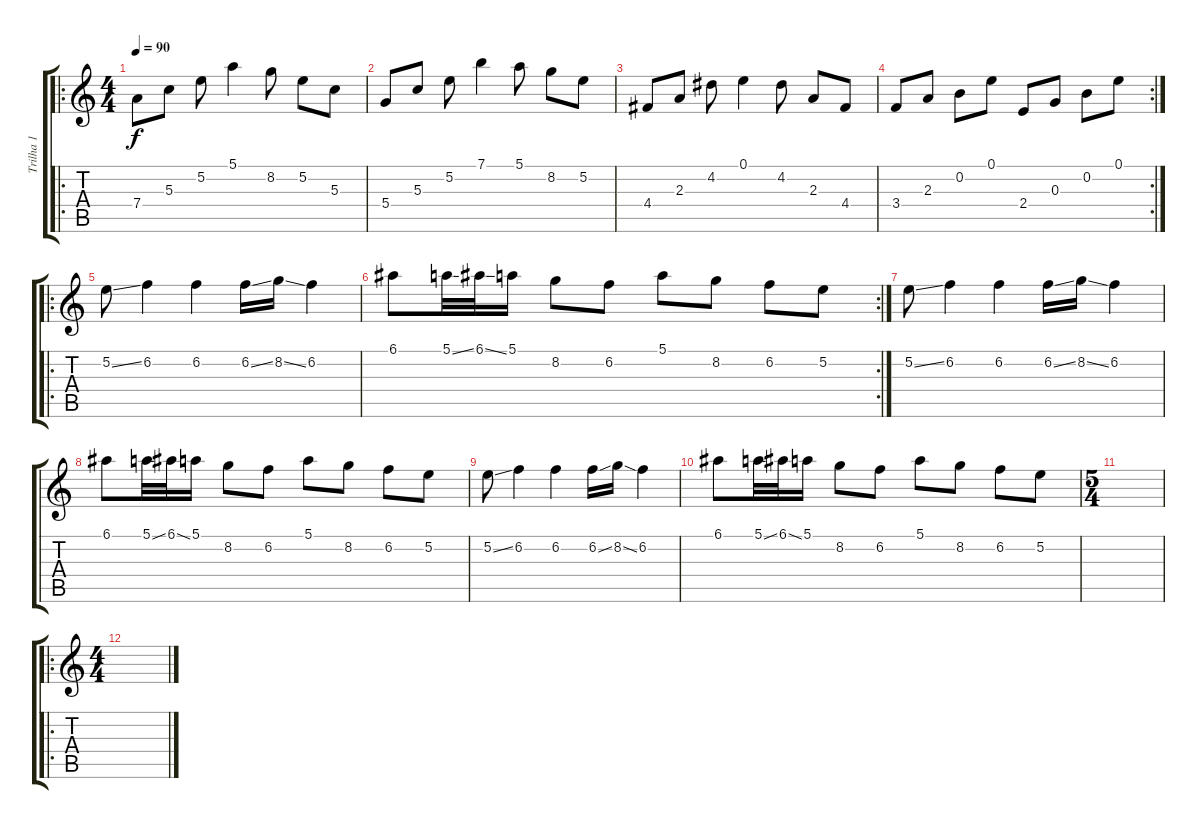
\track ("Trilha 1" "Trilha 1") {instrument acousticguitarnylon}
\staff {score tabs}
\tuning (E4 B3 G3 D3 A2 E2) {hide}
\ro
\ts (4 4)
\tempo 90
\clef g2
\ks c
7.4.8{dy f instrument acousticguitarnylon} 5.3.8 5.2.8 5.1.4 8.2.8 5.2.8 5.3.8 |
5.4.8 5.3.8 5.2.8 7.1.4 5.1.8 8.2.8 5.2.8 |
4.4.8 2.3.8 4.2.8 0.1.4 4.2.8 2.3.8 4.4.8 |
\rc 2
3.4.8 2.3.8 0.2.8 0.1.8 2.4.8 0.3.8 0.2.8 0.1.8 |
\ro
5.2{ss}.8 6.2.4 6.2.4 6.2{ss}.16 8.2{ss}.16 6.2.4 |
\rc 2
6.1.8 5.1{ss}.32 6.1{ss}.32 5.1.16 8.2.8 6.2.8 5.1.8 8.2.8 6.2.8 5.2.8 |
5.2{ss}.8 6.2.4 6.2.4 6.2{ss}.16 8.2{ss}.16 6.2.4 |
6.1.8 5.1{ss}.32 6.1{ss}.32 5.1.16 8.2.8 6.2.8 5.1.8 8.2.8 6.2.8 5.2.8 |
5.2{ss}.8 6.2.4 6.2.4 6.2{ss}.16 8.2{ss}.16 6.2.4 |
6.1.8 5.1{ss}.32 6.1{ss}.32 5.1.16 8.2.8 6.2.8 5.1.8 8.2.8 6.2.8 5.2.8 |
\ts (5 4)
|
\ro
\ts (4 4)
